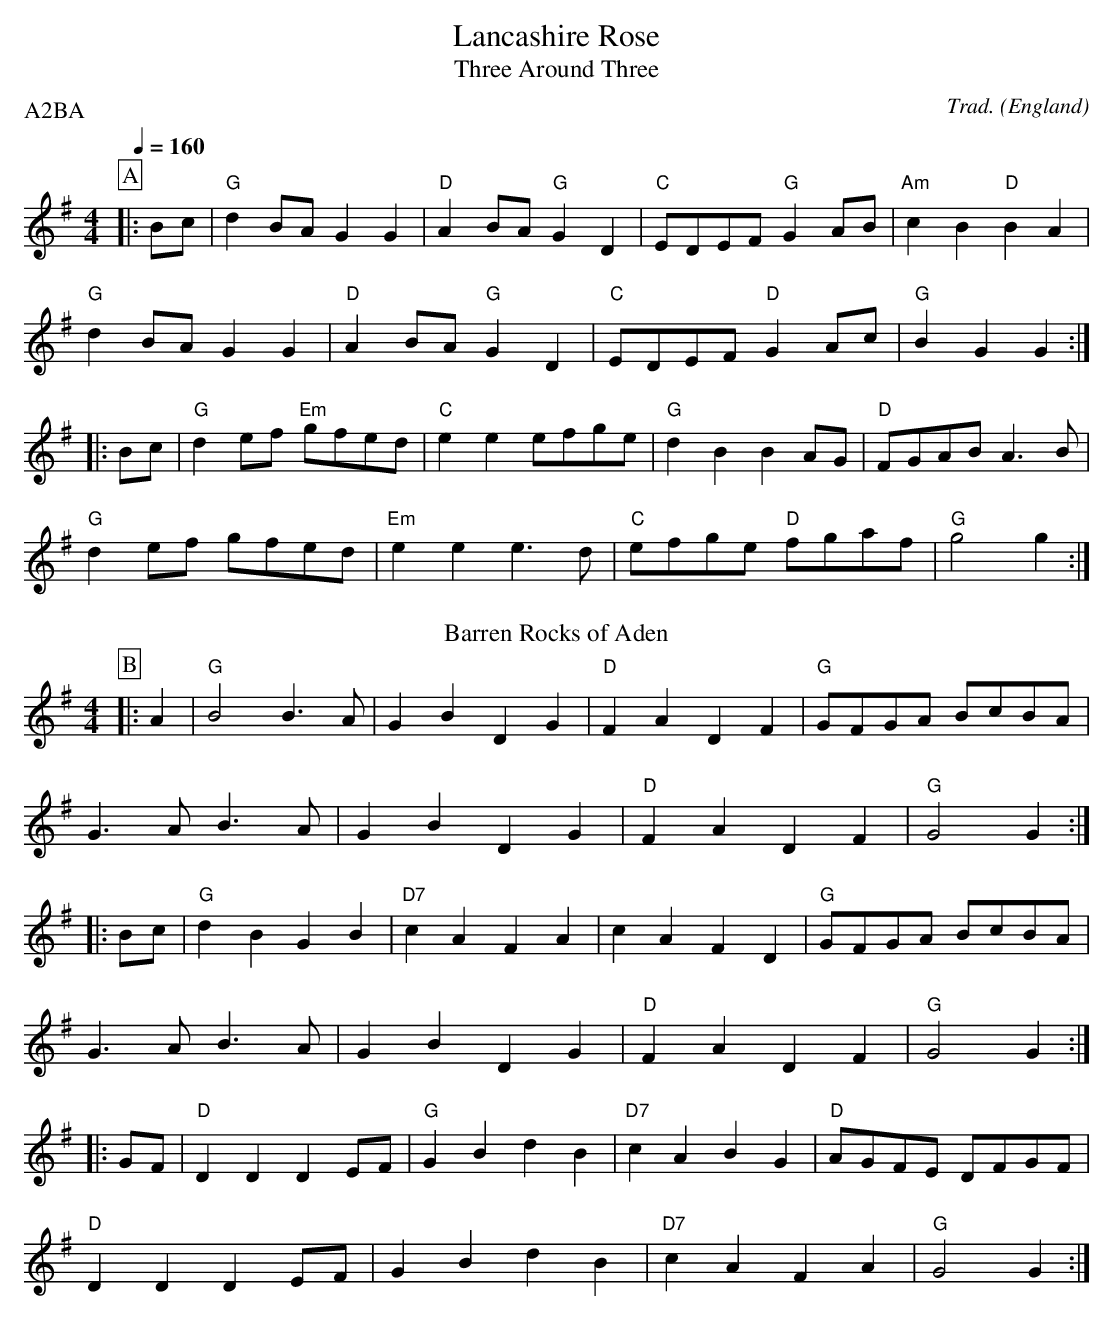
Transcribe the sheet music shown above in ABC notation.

X:1
T:Lancashire Rose
T:Three Around Three
C:Trad.
O:England
P:A2BA
M:4/4
L:1/8
Q:1/4=160
K:G
P:A
|:Bc|"G"d2BA G2G2|"D"A2BA "G"G2D2|"C"EDEF "G"G2AB|"Am"c2B2"D"B2A2|
"G"d2BA G2G2|"D"A2BA "G"G2D2|"C"EDEF "D"G2Ac|"G"B2G2G2:|
|:Bc|"G"d2ef "Em"gfed|"C"e2e2efge|"G"d2B2B2AG|"D"FGAB A3 B|
"G"d2ef gfed|"Em"e2e2e3d|"C"efge "D"fgaf|"G"g4g2:|
T:Barren Rocks of Aden
P:B
|: A2 | "G"B4B3A | G2B2D2G2 | "D"F2A2D2F2 | "G"GFGA BcBA |
G3AB3A | G2B2D2G2 | "D"F2A2D2F2 | "G"G4G2 :|
|: Bc | "G"d2B2G2B2 | "D7"c2A2F2A2 | c2A2F2D2 | "G"GFGA BcBA |
G3AB3A | G2B2D2G2 | "D"F2A2D2F2 | "G"G4G2 :|
|: GF | "D"D2D2D2EF | "G"G2B2d2B2 | "D7"c2A2B2G2 | "D"AGFE DFGF |
"D"D2D2D2EF | G2B2d2B2 | "D7"c2A2F2A2 | "G"G4G2 :|
